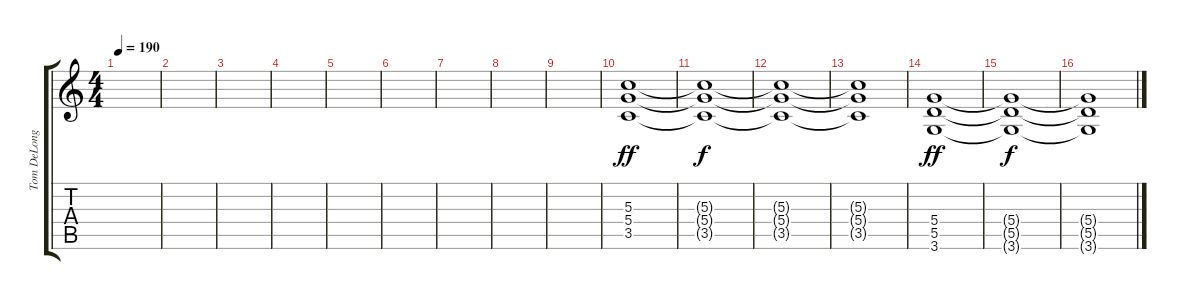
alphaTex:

\track ("Tom DeLonge - Guitar 2" "Tom DeLong") {instrument overdrivenguitar}
\staff {score tabs}
\tuning (E4 B3 G3 D3 A2 E2) {hide}
\ts (4 4)
\tempo 190
\clef g2
\ks c
|
|
|
|
|
|
|
|
|
(5.3 5.4 3.5).1{dy ff} |
(5.3{t} 5.4{t} 3.5{t}).1{dy f} |
(5.3{t} 5.4{t} 3.5{t}).1 |
(5.3{t} 5.4{t} 3.5{t}).1 |
(5.4 5.5 3.6).1{dy ff} |
(5.4{t} 5.5{t} 3.6{t}).1{dy f} |
(5.4{t} 5.5{t} 3.6{t}).1
